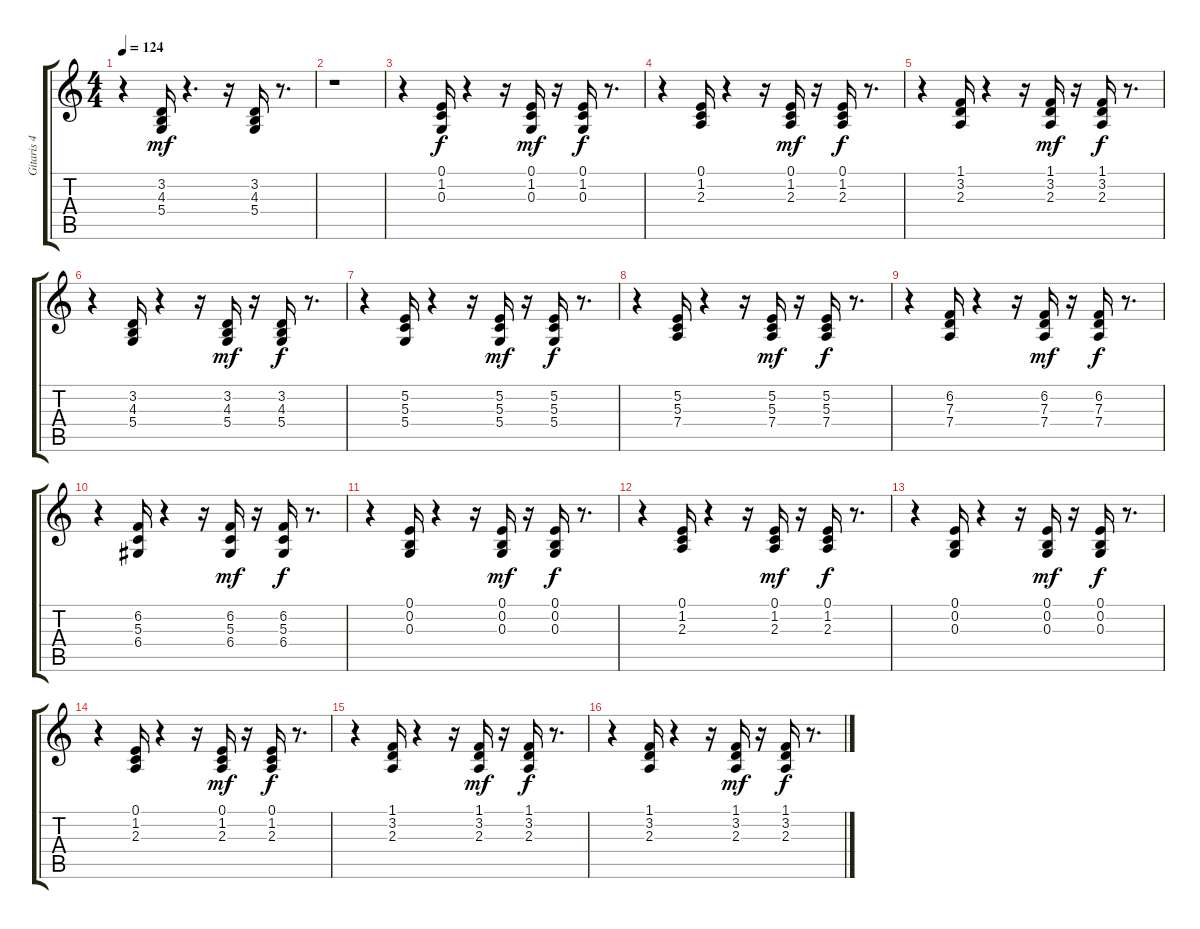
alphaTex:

\track ("Gitaris 4" "Gitaris 4") {instrument synthbrass1}
\staff {score tabs}
\tuning (E4 B3 G3 D3 A2 E2) {hide}
\ts (4 4)
\tempo 124
\clef g2
\ks c
r.4{dy mf} (3.2 4.3 5.4).16 r.4{d} r.16 (3.2 4.3 5.4).16 r.8{d} |
r.1 |
r.4 (0.1 1.2 0.3).16{dy f} r.4 r.16 (0.1 1.2 0.3).16{dy mf} r.16 (0.1 1.2 0.3).16{dy f} r.8{d} |
r.4 (0.1 1.2 2.3).16 r.4 r.16 (0.1 1.2 2.3).16{dy mf} r.16 (0.1 1.2 2.3).16{dy f} r.8{d} |
r.4 (1.1 3.2 2.3).16 r.4 r.16 (1.1 3.2 2.3).16{dy mf} r.16 (1.1 3.2 2.3).16{dy f} r.8{d} |
r.4 (3.2 4.3 5.4).16 r.4 r.16 (3.2 4.3 5.4).16{dy mf} r.16 (3.2 4.3 5.4).16{dy f} r.8{d} |
r.4 (5.2 5.3 5.4).16 r.4 r.16 (5.2 5.3 5.4).16{dy mf} r.16 (5.2 5.3 5.4).16{dy f} r.8{d} |
r.4 (5.2 5.3 7.4).16 r.4 r.16 (5.2 5.3 7.4).16{dy mf} r.16 (5.2 5.3 7.4).16{dy f} r.8{d} |
r.4 (6.2 7.3 7.4).16 r.4 r.16 (6.2 7.3 7.4).16{dy mf} r.16 (6.2 7.3 7.4).16{dy f} r.8{d} |
r.4 (6.2 5.3 6.4).16 r.4 r.16 (6.2 5.3 6.4).16{dy mf} r.16 (6.2 5.3 6.4).16{dy f} r.8{d} |
r.4 (0.1 0.2 0.3).16 r.4 r.16 (0.1 0.2 0.3).16{dy mf} r.16 (0.1 0.2 0.3).16{dy f} r.8{d} |
r.4 (0.1 1.2 2.3).16 r.4 r.16 (0.1 1.2 2.3).16{dy mf} r.16 (0.1 1.2 2.3).16{dy f} r.8{d} |
r.4 (0.1 0.2 0.3).16 r.4 r.16 (0.1 0.2 0.3).16{dy mf} r.16 (0.1 0.2 0.3).16{dy f} r.8{d} |
r.4 (0.1 1.2 2.3).16 r.4 r.16 (0.1 1.2 2.3).16{dy mf} r.16 (0.1 1.2 2.3).16{dy f} r.8{d} |
r.4 (1.1 3.2 2.3).16 r.4 r.16 (1.1 3.2 2.3).16{dy mf} r.16 (1.1 3.2 2.3).16{dy f} r.8{d} |
r.4 (1.1 3.2 2.3).16 r.4 r.16 (1.1 3.2 2.3).16{dy mf} r.16 (1.1 3.2 2.3).16{dy f} r.8{d}
